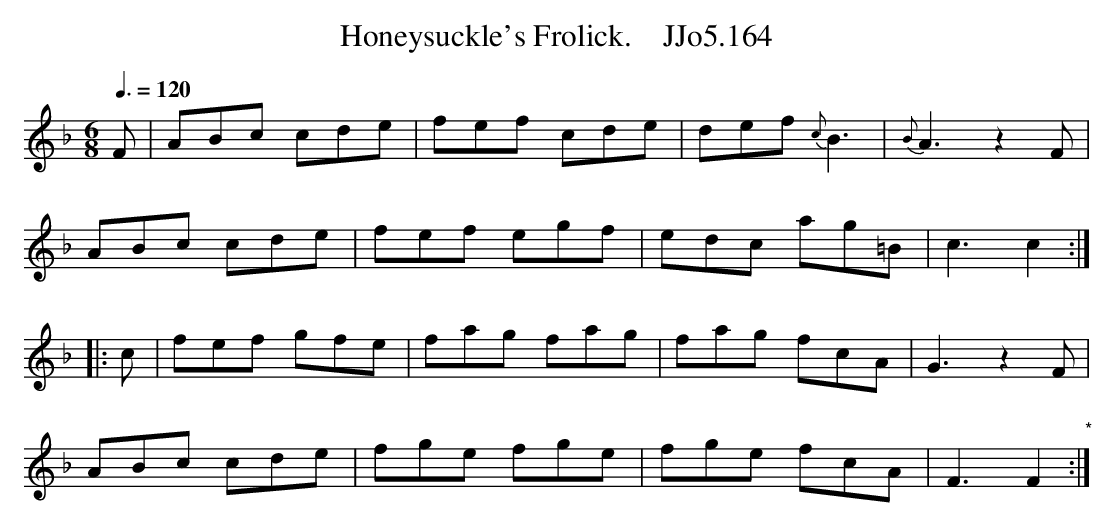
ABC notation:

X:1
T:Honeysuckle's Frolick.    JJo5.164
Q:3/8=120
M:6/8
L:1/8
K:F
F|ABc cde|fef cde|def {c}B3|{B}A3 z2F|
ABc cde|fef egf|edc ag=B|c3c2 :|
|:c|fef gfe|fag fag|fag fcA|G3 z2F|
ABc cde|fge fge|fge fcA|F3 F2 "*" :|
